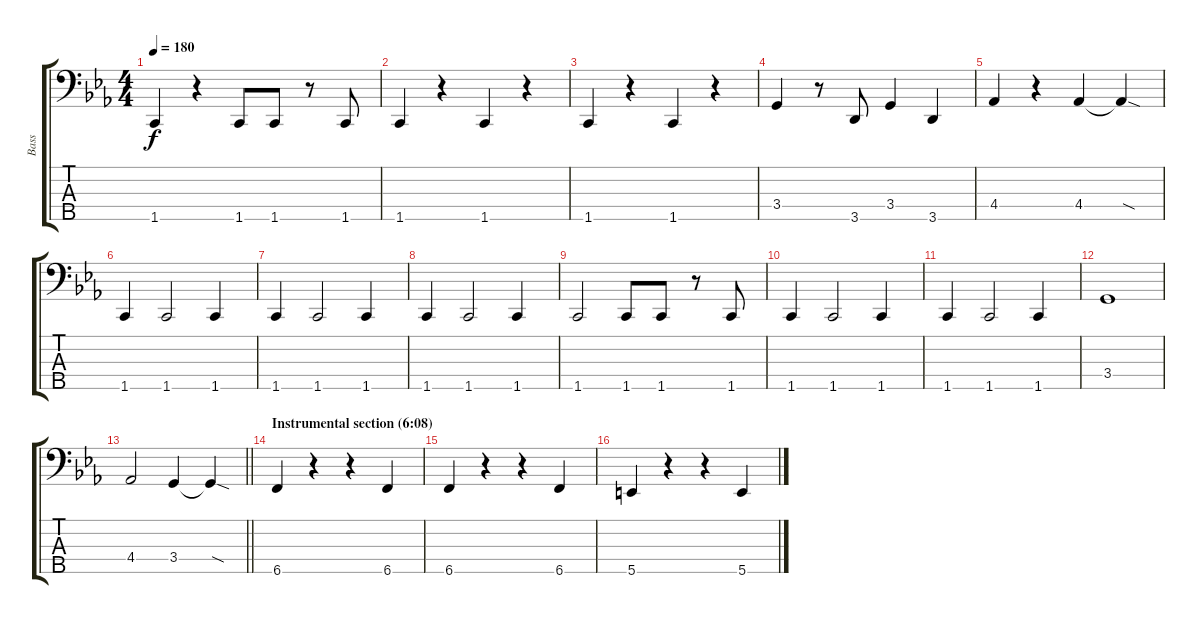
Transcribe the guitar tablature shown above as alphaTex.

\track ("Bass" "Bass") {instrument electricbassfinger}
\staff {score tabs}
\tuning (G2 D2 A1 E1 B0) {hide}
\ts (4 4)
\tempo 180
\clef f4
\ks cminor
1.5.4{dy f} r.4 1.5.8 1.5.8 r.8 1.5.8 |
1.5.4 r.4 1.5.4 r.4 |
1.5.4 r.4 1.5.4 r.4 |
3.4.4 r.8 3.5.8 3.4.4 3.5.4 |
4.4.4 r.4 4.4.4 4.4{sod t}.4 |
1.5.4 1.5.2 1.5.4 |
1.5.4 1.5.2 1.5.4 |
1.5.4 1.5.2 1.5.4 |
1.5.2 1.5.8 1.5.8 r.8 1.5.8 |
1.5.4 1.5.2 1.5.4 |
1.5.4 1.5.2 1.5.4 |
3.4.1 |
\barLineRight lightlight
4.4.2 3.4.4 3.4{sod t}.4 |
\section ("" "Instrumental section (6:08)")
6.5.4 r.4 r.4 6.5.4 |
6.5.4 r.4 r.4 6.5.4 |
5.5.4 r.4 r.4 5.5.4
